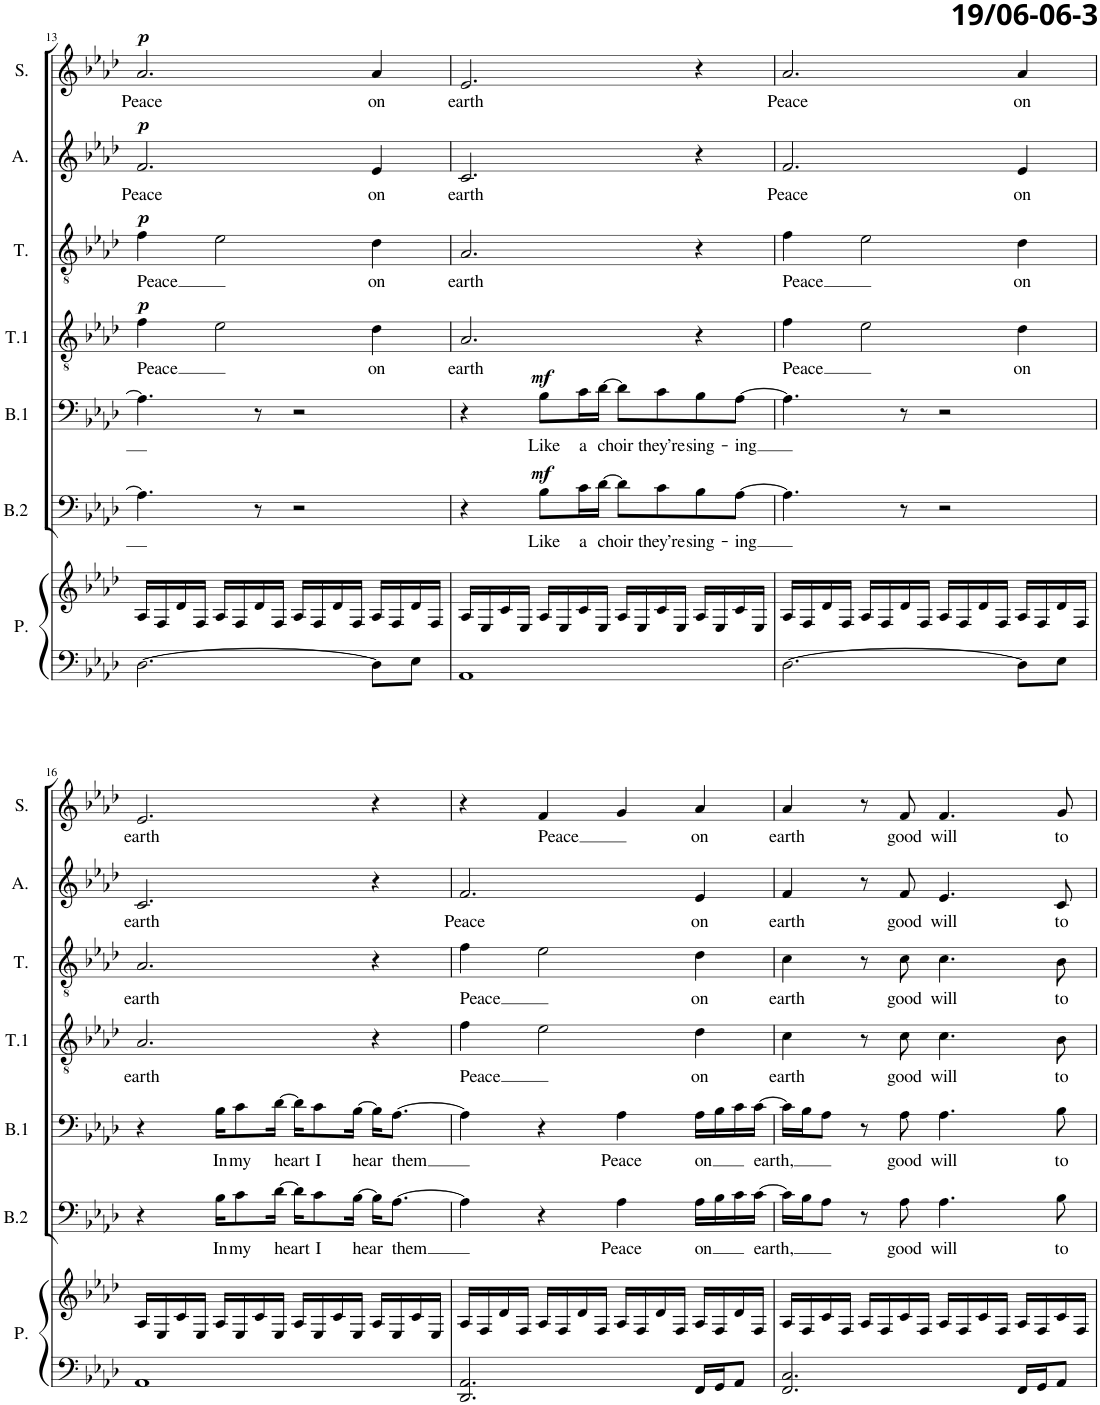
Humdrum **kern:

**kern	**kern	**kern	**text	**dynam	**kern	**text	**dynam	**kern	**text	**dynam	**kern	**text	**dynam	**kern	**text	**dynam	**kern	**text	**dynam
*part7	*part7	*part6	*part6	*part6	*part5	*part5	*part5	*part4	*part4	*part4	*part3	*part3	*part3	*part2	*part2	*part2	*part1	*part1	*part1
*staff8	*staff7	*staff6	*staff6	*staff6	*staff5	*staff5	*staff5	*staff4	*staff4	*staff4	*staff3	*staff3	*staff3	*staff2	*staff2	*staff2	*staff1	*staff1	*staff1
*I"Piano	*	*I"Bas 2	*	*	*I"Bas 1	*	*	*I"Tenor 1	*	*	*I"Tenor	*	*	*I"Alt	*	*	*I"Sopraan	*	*
*I'P.	*	*I'B.2	*	*	*I'B.1	*	*	*I'T.1	*	*	*I'T.	*	*	*I'A.	*	*	*I'S.	*	*
!!LO:PB:g=z
*clefF4	*clefG2	*clefF4	*	*	*clefF4	*	*	*clefGv2	*	*	*clefGv2	*	*	*clefG2	*	*	*clefG2	*	*
*k[b-e-a-d-]	*k[b-e-a-d-]	*k[b-e-a-d-]	*	*	*k[b-e-a-d-]	*	*	*k[b-e-a-d-]	*	*	*k[b-e-a-d-]	*	*	*k[b-e-a-d-]	*	*	*k[b-e-a-d-]	*	*
*M4/4	*M4/4	*M4/4	*	*	*M4/4	*	*	*M4/4	*	*	*M4/4	*	*	*M4/4	*	*	*M4/4	*	*
=13	=13	=13	=13	=13	=13	=13	=13	=13	=13	=13	=13	=13	=13	=13	=13	=13	=13	=13	=13
!	!	!	!	!	!	!	!	!	!LO:LY:b	!LO:DY:a	!	!LO:LY:b	!LO:DY:a	!	!LO:LY:b	!LO:DY:a	!	!LO:LY:b	!LO:DY:a
[2.D-\	16A-/LL	4.A-\]	.	.	4.A-\]	.	.	4f\	Peace	p	4f\	Peace	p	2.f/	Peace	p	2.a-/	Peace	p
.	16F/	.	.	.	.	.	.	.	.	.	.	.	.	.	.	.	.	.	.
.	16d-/	.	.	.	.	.	.	.	.	.	.	.	.	.	.	.	.	.	.
.	16F/JJ	.	.	.	.	.	.	.	.	.	.	.	.	.	.	.	.	.	.
.	16A-/LL	.	.	.	.	.	.	2e-\	.	.	2e-\	.	.	.	.	.	.	.	.
.	16F/	.	.	.	.	.	.	.	.	.	.	.	.	.	.	.	.	.	.
.	16d-/	8r	.	.	8r	.	.	.	.	.	.	.	.	.	.	.	.	.	.
.	16F/JJ	.	.	.	.	.	.	.	.	.	.	.	.	.	.	.	.	.	.
.	16A-/LL	2r	.	.	2r	.	.	.	.	.	.	.	.	.	.	.	.	.	.
.	16F/	.	.	.	.	.	.	.	.	.	.	.	.	.	.	.	.	.	.
.	16d-/	.	.	.	.	.	.	.	.	.	.	.	.	.	.	.	.	.	.
.	16F/JJ	.	.	.	.	.	.	.	.	.	.	.	.	.	.	.	.	.	.
!	!	!	!	!	!	!	!	!	!LO:LY:b	!	!	!LO:LY:b	!	!	!LO:LY:b	!	!	!LO:LY:b	!
8D-\L]	16A-/LL	.	.	.	.	.	.	4d-\	on	.	4d-\	on	.	4e-/	on	.	4a-/	on	.
.	16F/	.	.	.	.	.	.	.	.	.	.	.	.	.	.	.	.	.	.
8E-\J	16d-/	.	.	.	.	.	.	.	.	.	.	.	.	.	.	.	.	.	.
.	16F/JJ	.	.	.	.	.	.	.	.	.	.	.	.	.	.	.	.	.	.
=14	=14	=14	=14	=14	=14	=14	=14	=14	=14	=14	=14	=14	=14	=14	=14	=14	=14	=14	=14
!	!	!	!	!	!	!	!	!	!LO:LY:b	!	!	!LO:LY:b	!	!	!LO:LY:b	!	!	!LO:LY:b	!
1AA-	16A-/LL	4r	.	.	4r	.	.	2.A-/	earth	.	2.A-/	earth	.	2.c/	earth	.	2.e-/	earth	.
.	16E-/	.	.	.	.	.	.	.	.	.	.	.	.	.	.	.	.	.	.
.	16c/	.	.	.	.	.	.	.	.	.	.	.	.	.	.	.	.	.	.
.	16E-/JJ	.	.	.	.	.	.	.	.	.	.	.	.	.	.	.	.	.	.
!	!	!	!LO:LY:b	!LO:DY:a	!	!LO:LY:b	!LO:DY:a	!	!	!	!	!	!	!	!	!	!	!	!
.	16A-/LL	8B-\L	Like	mf	8B-\L	Like	mf	.	.	.	.	.	.	.	.	.	.	.	.
.	16E-/	.	.	.	.	.	.	.	.	.	.	.	.	.	.	.	.	.	.
!	!	!	!LO:LY:b	!	!	!LO:LY:b	!	!	!	!	!	!	!	!	!	!	!	!	!
.	16c/	16c\L	a	.	16c\L	a	.	.	.	.	.	.	.	.	.	.	.	.	.
!	!	!	!LO:LY:b	!	!	!LO:LY:b	!	!	!	!	!	!	!	!	!	!	!	!	!
.	16E-/JJ	[16d-\JJ	choir	.	[16d-\JJ	choir	.	.	.	.	.	.	.	.	.	.	.	.	.
.	16A-/LL	8d-\L]	.	.	8d-\L]	.	.	.	.	.	.	.	.	.	.	.	.	.	.
.	16E-/	.	.	.	.	.	.	.	.	.	.	.	.	.	.	.	.	.	.
!	!	!	!LO:LY:b	!	!	!LO:LY:b	!	!	!	!	!	!	!	!	!	!	!	!	!
.	16c/	8c\	they’re	.	8c\	they’re	.	.	.	.	.	.	.	.	.	.	.	.	.
.	16E-/JJ	.	.	.	.	.	.	.	.	.	.	.	.	.	.	.	.	.	.
!	!	!	!LO:LY:b	!	!	!LO:LY:b	!	!	!	!	!	!	!	!	!	!	!	!	!
.	16A-/LL	8B-\	sing-	.	8B-\	sing-	.	4r	.	.	4r	.	.	4r	.	.	4r	.	.
.	16E-/	.	.	.	.	.	.	.	.	.	.	.	.	.	.	.	.	.	.
!	!	!	!LO:LY:b	!	!	!LO:LY:b	!	!	!	!	!	!	!	!	!	!	!	!	!
.	16c/	[8A-\J	-ing	.	[8A-\J	-ing	.	.	.	.	.	.	.	.	.	.	.	.	.
.	16E-/JJ	.	.	.	.	.	.	.	.	.	.	.	.	.	.	.	.	.	.
=15	=15	=15	=15	=15	=15	=15	=15	=15	=15	=15	=15	=15	=15	=15	=15	=15	=15	=15	=15
!	!	!	!	!	!	!	!	!	!LO:LY:b	!	!	!LO:LY:b	!	!	!LO:LY:b	!	!	!LO:LY:b	!
[2.D-\	16A-/LL	4.A-\]	.	.	4.A-\]	.	.	4f\	Peace	.	4f\	Peace	.	2.f/	Peace	.	2.a-/	Peace	.
.	16F/	.	.	.	.	.	.	.	.	.	.	.	.	.	.	.	.	.	.
.	16d-/	.	.	.	.	.	.	.	.	.	.	.	.	.	.	.	.	.	.
.	16F/JJ	.	.	.	.	.	.	.	.	.	.	.	.	.	.	.	.	.	.
.	16A-/LL	.	.	.	.	.	.	2e-\	.	.	2e-\	.	.	.	.	.	.	.	.
.	16F/	.	.	.	.	.	.	.	.	.	.	.	.	.	.	.	.	.	.
.	16d-/	8r	.	.	8r	.	.	.	.	.	.	.	.	.	.	.	.	.	.
.	16F/JJ	.	.	.	.	.	.	.	.	.	.	.	.	.	.	.	.	.	.
.	16A-/LL	2r	.	.	2r	.	.	.	.	.	.	.	.	.	.	.	.	.	.
.	16F/	.	.	.	.	.	.	.	.	.	.	.	.	.	.	.	.	.	.
.	16d-/	.	.	.	.	.	.	.	.	.	.	.	.	.	.	.	.	.	.
.	16F/JJ	.	.	.	.	.	.	.	.	.	.	.	.	.	.	.	.	.	.
!	!	!	!	!	!	!	!	!	!LO:LY:b	!	!	!LO:LY:b	!	!	!LO:LY:b	!	!	!LO:LY:b	!
8D-\L]	16A-/LL	.	.	.	.	.	.	4d-\	on	.	4d-\	on	.	4e-/	on	.	4a-/	on	.
.	16F/	.	.	.	.	.	.	.	.	.	.	.	.	.	.	.	.	.	.
8E-\J	16d-/	.	.	.	.	.	.	.	.	.	.	.	.	.	.	.	.	.	.
.	16F/JJ	.	.	.	.	.	.	.	.	.	.	.	.	.	.	.	.	.	.
!!LO:LB:g=z
=16	=16	=16	=16	=16	=16	=16	=16	=16	=16	=16	=16	=16	=16	=16	=16	=16	=16	=16	=16
!	!	!	!	!	!	!	!	!	!LO:LY:b	!	!	!LO:LY:b	!	!	!LO:LY:b	!	!	!LO:LY:b	!
1AA-	16A-/LL	4r	.	.	4r	.	.	2.A-/	earth	.	2.A-/	earth	.	2.c/	earth	.	2.e-/	earth	.
.	16E-/	.	.	.	.	.	.	.	.	.	.	.	.	.	.	.	.	.	.
.	16c/	.	.	.	.	.	.	.	.	.	.	.	.	.	.	.	.	.	.
.	16E-/JJ	.	.	.	.	.	.	.	.	.	.	.	.	.	.	.	.	.	.
!	!	!	!LO:LY:b	!	!	!LO:LY:b	!	!	!	!	!	!	!	!	!	!	!	!	!
.	16A-/LL	16B-\KL	In	.	16B-\KL	In	.	.	.	.	.	.	.	.	.	.	.	.	.
!	!	!	!LO:LY:b	!	!	!LO:LY:b	!	!	!	!	!	!	!	!	!	!	!	!	!
.	16E-/	8c\	my	.	8c\	my	.	.	.	.	.	.	.	.	.	.	.	.	.
.	16c/	.	.	.	.	.	.	.	.	.	.	.	.	.	.	.	.	.	.
!	!	!	!LO:LY:b	!	!	!LO:LY:b	!	!	!	!	!	!	!	!	!	!	!	!	!
.	16E-/JJ	[16d-\Jk	heart	.	[16d-\Jk	heart	.	.	.	.	.	.	.	.	.	.	.	.	.
.	16A-/LL	16d-\KL]	.	.	16d-\KL]	.	.	.	.	.	.	.	.	.	.	.	.	.	.
!	!	!	!LO:LY:b	!	!	!LO:LY:b	!	!	!	!	!	!	!	!	!	!	!	!	!
.	16E-/	8c\	I	.	8c\	I	.	.	.	.	.	.	.	.	.	.	.	.	.
.	16c/	.	.	.	.	.	.	.	.	.	.	.	.	.	.	.	.	.	.
!	!	!	!LO:LY:b	!	!	!LO:LY:b	!	!	!	!	!	!	!	!	!	!	!	!	!
.	16E-/JJ	[16B-\Jk	hear	.	[16B-\Jk	hear	.	.	.	.	.	.	.	.	.	.	.	.	.
.	16A-/LL	16B-\KL]	.	.	16B-\KL]	.	.	4r	.	.	4r	.	.	4r	.	.	4r	.	.
!	!	!	!LO:LY:b	!	!	!LO:LY:b	!	!	!	!	!	!	!	!	!	!	!	!	!
.	16E-/	[8.A-\J	them	.	[8.A-\J	them	.	.	.	.	.	.	.	.	.	.	.	.	.
.	16c/	.	.	.	.	.	.	.	.	.	.	.	.	.	.	.	.	.	.
.	16E-/JJ	.	.	.	.	.	.	.	.	.	.	.	.	.	.	.	.	.	.
=17	=17	=17	=17	=17	=17	=17	=17	=17	=17	=17	=17	=17	=17	=17	=17	=17	=17	=17	=17
!	!	!	!	!	!	!	!	!	!LO:LY:b	!	!	!LO:LY:b	!	!	!LO:LY:b	!	!	!	!
2.DD-/ 2.AA-/	16A-/LL	4A-\]	.	.	4A-\]	.	.	4f\	Peace	.	4f\	Peace	.	2.f/	Peace	.	4r	.	.
.	16F/	.	.	.	.	.	.	.	.	.	.	.	.	.	.	.	.	.	.
.	16d-/	.	.	.	.	.	.	.	.	.	.	.	.	.	.	.	.	.	.
.	16F/JJ	.	.	.	.	.	.	.	.	.	.	.	.	.	.	.	.	.	.
!	!	!	!	!	!	!	!	!	!	!	!	!	!	!	!	!	!	!LO:LY:b	!
.	16A-/LL	4r	.	.	4r	.	.	2e-\	.	.	2e-\	.	.	.	.	.	4f/	Peace	.
.	16F/	.	.	.	.	.	.	.	.	.	.	.	.	.	.	.	.	.	.
.	16d-/	.	.	.	.	.	.	.	.	.	.	.	.	.	.	.	.	.	.
.	16F/JJ	.	.	.	.	.	.	.	.	.	.	.	.	.	.	.	.	.	.
!	!	!	!LO:LY:b	!	!	!LO:LY:b	!	!	!	!	!	!	!	!	!	!	!	!	!
.	16A-/LL	4A-\	Peace	.	4A-\	Peace	.	.	.	.	.	.	.	.	.	.	4g/	.	.
.	16F/	.	.	.	.	.	.	.	.	.	.	.	.	.	.	.	.	.	.
.	16d-/	.	.	.	.	.	.	.	.	.	.	.	.	.	.	.	.	.	.
.	16F/JJ	.	.	.	.	.	.	.	.	.	.	.	.	.	.	.	.	.	.
!	!	!	!LO:LY:b	!	!	!LO:LY:b	!	!	!LO:LY:b	!	!	!LO:LY:b	!	!	!LO:LY:b	!	!	!LO:LY:b	!
16FF/LL	16A-/LL	16A-\LL	on	.	16A-\LL	on	.	4d-\	on	.	4d-\	on	.	4e-/	on	.	4a-/	on	.
16GG/J	16F/	16B-\	.	.	16B-\	.	.	.	.	.	.	.	.	.	.	.	.	.	.
8AA-/J	16d-/	16c\	.	.	16c\	.	.	.	.	.	.	.	.	.	.	.	.	.	.
!	!	!	!LO:LY:b	!	!	!LO:LY:b	!	!	!	!	!	!	!	!	!	!	!	!	!
.	16F/JJ	[16c\JJ	earth,	.	[16c\JJ	earth,	.	.	.	.	.	.	.	.	.	.	.	.	.
=18	=18	=18	=18	=18	=18	=18	=18	=18	=18	=18	=18	=18	=18	=18	=18	=18	=18	=18	=18
!	!	!	!	!	!	!	!	!	!LO:LY:b	!	!	!LO:LY:b	!	!	!LO:LY:b	!	!	!LO:LY:b	!
2.FF/ 2.C/	16A-/LL	16c\LL]	.	.	16c\LL]	.	.	4c\	earth	.	4c\	earth	.	4f/	earth	.	4a-/	earth	.
.	16F/	16B-\J	.	.	16B-\J	.	.	.	.	.	.	.	.	.	.	.	.	.	.
.	16c/	8A-\J	.	.	8A-\J	.	.	.	.	.	.	.	.	.	.	.	.	.	.
.	16F/JJ	.	.	.	.	.	.	.	.	.	.	.	.	.	.	.	.	.	.
.	16A-/LL	8r	.	.	8r	.	.	8r	.	.	8r	.	.	8r	.	.	8r	.	.
.	16F/	.	.	.	.	.	.	.	.	.	.	.	.	.	.	.	.	.	.
!	!	!	!LO:LY:b	!	!	!LO:LY:b	!	!	!LO:LY:b	!	!	!LO:LY:b	!	!	!LO:LY:b	!	!	!LO:LY:b	!
.	16c/	8A-\	good	.	8A-\	good	.	8c\	good	.	8c\	good	.	8f/	good	.	8f/	good	.
.	16F/JJ	.	.	.	.	.	.	.	.	.	.	.	.	.	.	.	.	.	.
!	!	!	!LO:LY:b	!	!	!LO:LY:b	!	!	!LO:LY:b	!	!	!LO:LY:b	!	!	!LO:LY:b	!	!	!LO:LY:b	!
.	16A-/LL	4.A-\	will	.	4.A-\	will	.	4.c\	will	.	4.c\	will	.	4.e-/	will	.	4.f/	will	.
.	16F/	.	.	.	.	.	.	.	.	.	.	.	.	.	.	.	.	.	.
.	16c/	.	.	.	.	.	.	.	.	.	.	.	.	.	.	.	.	.	.
.	16F/JJ	.	.	.	.	.	.	.	.	.	.	.	.	.	.	.	.	.	.
16FF/LL	16A-/LL	.	.	.	.	.	.	.	.	.	.	.	.	.	.	.	.	.	.
16GG/J	16F/	.	.	.	.	.	.	.	.	.	.	.	.	.	.	.	.	.	.
!	!	!	!LO:LY:b	!	!	!LO:LY:b	!	!	!LO:LY:b	!	!	!LO:LY:b	!	!	!LO:LY:b	!	!	!LO:LY:b	!
8AA-/J	16c/	8B-\	to	.	8B-\	to	.	8B-\	to	.	8B-\	to	.	8c/	to	.	8g/	to	.
.	16F/JJ	.	.	.	.	.	.	.	.	.	.	.	.	.	.	.	.	.	.
=	=	=	=	=	=	=	=	=	=	=	=	=	=	=	=	=	=	=	=
*-	*-	*-	*-	*-	*-	*-	*-	*-	*-	*-	*-	*-	*-	*-	*-	*-	*-	*-	*-
